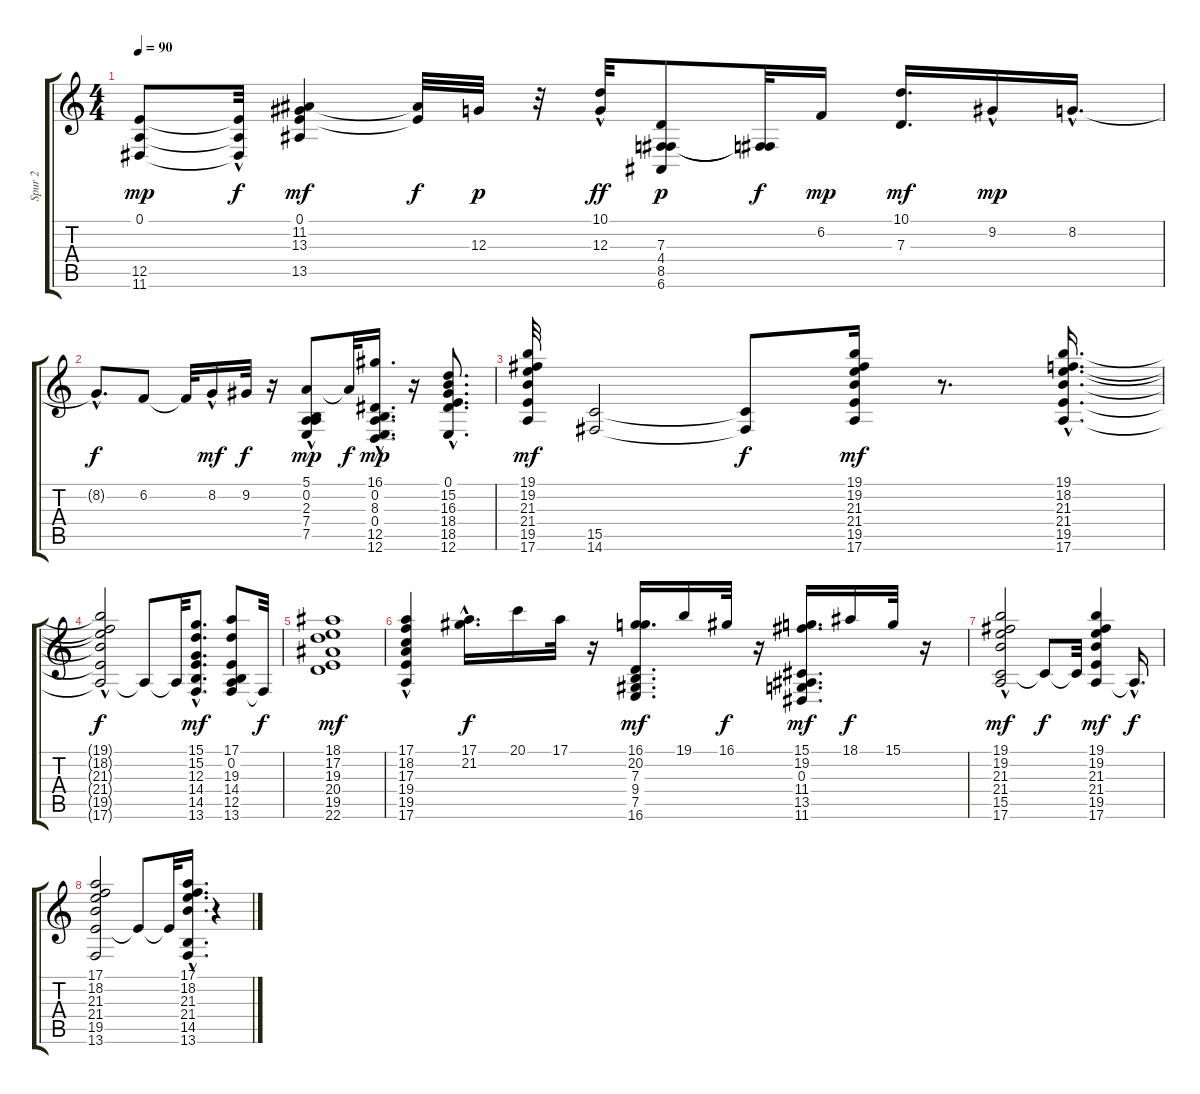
\track ("Spur 2" "Spur 2") {instrument brightacousticpiano}
\staff {score tabs}
\tuning (E4 B3 G3 D3 A2 E2) {hide}
\ts (4 4)
\tempo 90
\clef g2
\ks c
(0.1 12.5 11.6).8{dy mp} (0.1{hac t} 12.5{t} 11.6{t}).32{dy f} (0.1 11.2 13.3 13.5).4{dy mf} (0.1{t} 11.2{t}).32{dy f} 12.3.32{dy p} r.32 (10.1{hac} 12.3{hac}).32{dy ff} (7.3 4.4 8.5 6.6).8{dy p} (4.4{t} 8.5{t}).32{dy f} 6.2.16{dy mp} (10.1 7.3).16{d dy mf} 9.2{hac}.16{dy mp} 8.2{hac}.16{d} |
8.2{hac t}.8{d dy f} 6.2.8 6.2{t}.32 8.2{hac}.16{dy mf} 9.2.32{dy f} r.16 (5.1 0.2{hac} 2.3{hac} 7.4 7.5{hac}).8{dy mp} 5.1{t}.32{dy f} (16.1 0.2{hac} 8.3 0.4 12.5 12.6{hac}).16{d dy mp} r.16 (0.1{hac} 15.2{hac} 16.3 18.4 18.5{hac} 12.6{hac}).8{d} |
(19.1 19.2 21.3 21.4 19.5 17.6).32{dy mf} (15.5 14.6).2 (15.5{t} 14.6{t}).8{dy f} (19.1 19.2 21.3 21.4 19.5 17.6).16{dy mf} r.8{d} (19.1{hac} 18.2{hac} 21.3{hac} 21.4{hac} 19.5{hac} 17.6{hac}).16{d} |
(19.1{hac t} 18.2{hac t} 21.3{hac t} 21.4{t} 19.5{hac t} 17.6{t}).2{dy f} 17.6{t}.8 17.6{t}.32 (15.1 15.2 12.3{hac} 14.4 14.5 13.6).8{d dy mf} (17.1 0.2 19.3 14.4 12.5 13.6).8 13.6{t}.32{dy f} |
(18.1 17.2 19.3 20.4 19.5 22.6).1{dy mf} |
(17.1{hac} 18.2{hac} 17.3{hac} 19.4 19.5 17.6{hac}).4 (17.1{hac} 21.2).16{d dy f} 20.1.16 17.1.32 r.16 (16.1 20.2 7.3 9.4 7.5 16.6).16{d dy mf} 19.1.16 16.1.32{dy f} r.16 (15.1 19.2 0.3 11.4 13.5 11.6).16{d dy mf} 18.1.16{dy f} 15.1.32 r.16 |
(19.1{hac} 19.2{hac} 21.3{hac} 21.4{hac} 15.5 17.6{hac}).2{dy mf} 15.5{t}.8{dy f} 15.5{t}.32 (19.1 19.2 21.3 21.4 19.5 17.6).4{dy mf} 17.6{hac t}.16{d dy f} |
(17.1 18.2 21.3 21.4 19.5 13.6).2 19.5{t}.8 19.5{t}.32 (17.1{hac} 18.2{hac} 21.3{hac} 21.4{hac} 14.5{hac} 13.6{hac}).16{d} r.4
